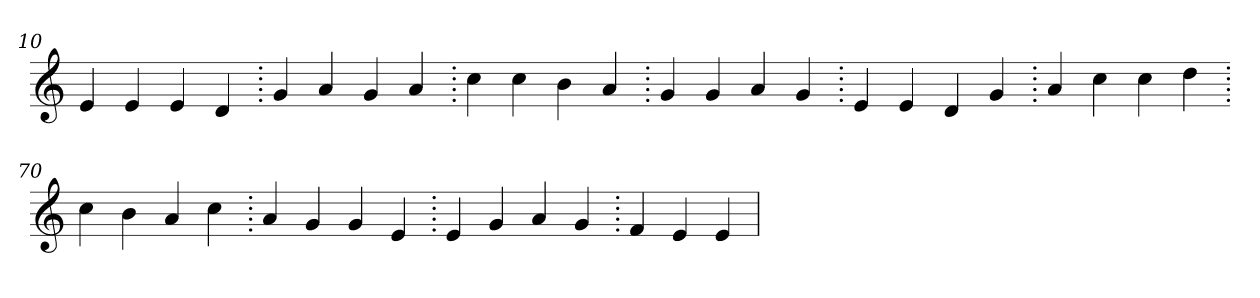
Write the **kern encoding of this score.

**kern
*part1
*staff1
*clefG2
=10.
4e
4e
4e
4d
=20.
4g
4a
4g
4a
=30.
4cc
4cc
4b
4a
=40.
4g
4g
4a
4g
=50.
4e
4e
4d
4g
=60.
4a
4cc
4cc
4dd
=70.
4cc
4b
4a
4cc
=80.
4a
4g
4g
4e
=90.
4e
4g
4a
4g
=100.
4f
4e
4e
=
*-
